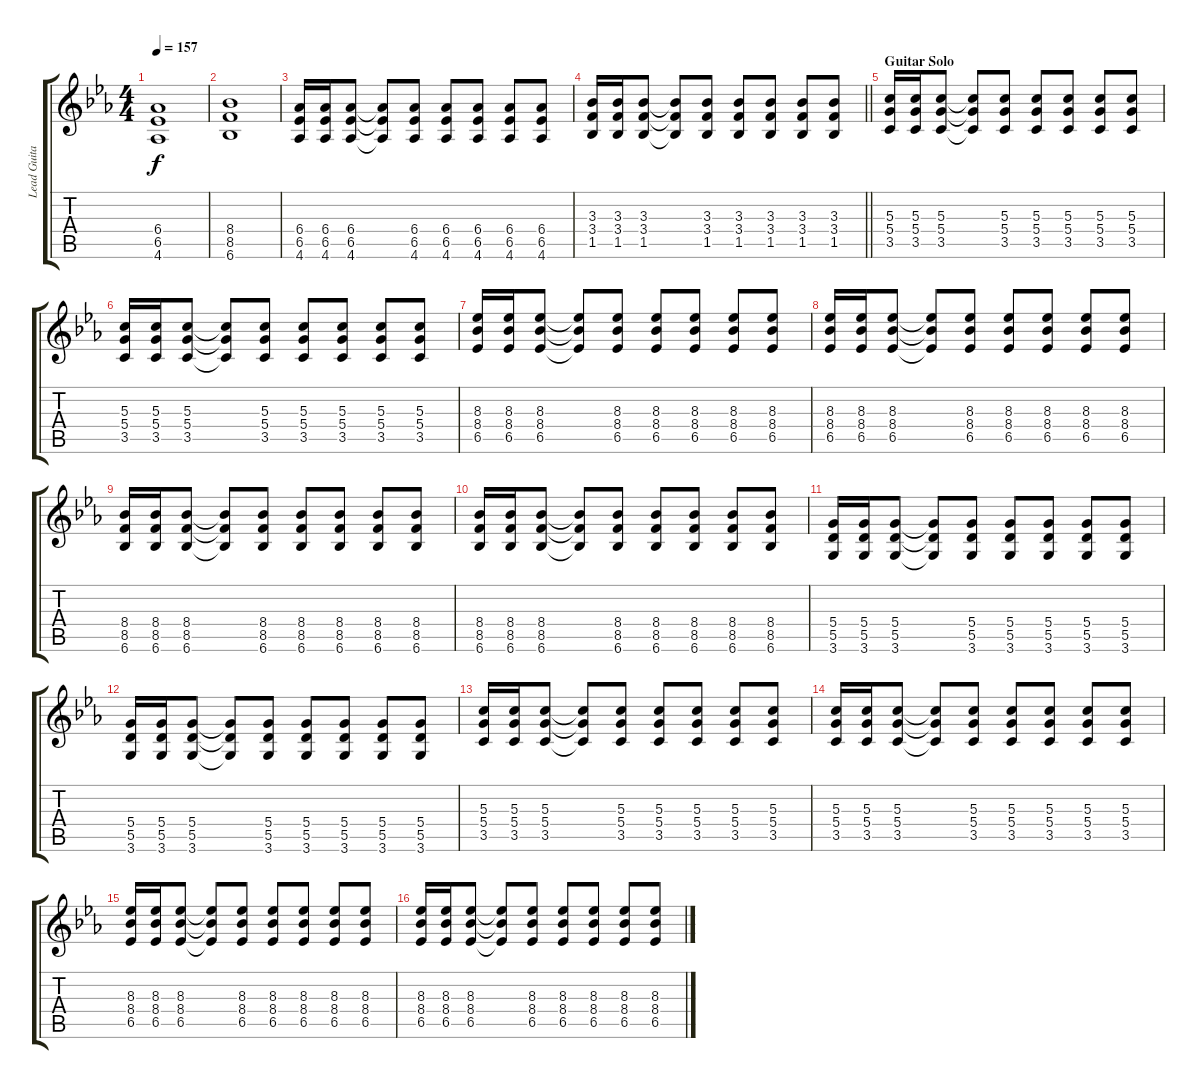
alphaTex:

\track ("Lead Guitar 1" "Lead Guita") {instrument distortionguitar}
\staff {score tabs}
\tuning (E4 B3 G3 D3 A2 E2) {hide}
\ts (4 4)
\tempo 157
\clef g2
\ks eb
(6.4 6.5 4.6).1{dy f} |
(8.4 8.5 6.6).1 |
(6.4 6.5 4.6).16 (6.4 6.5 4.6).16 (6.4 6.5 4.6).8 (6.4{t} 6.5{t} 4.6{t}).8 (6.4 6.5 4.6).8 (6.4 6.5 4.6).8 (6.4 6.5 4.6).8 (6.4 6.5 4.6).8 (6.4 6.5 4.6).8 |
\barLineRight lightlight
(3.3 3.4 1.5).16 (3.3 3.4 1.5).16 (3.3 3.4 1.5).8 (3.3{t} 3.4{t} 1.5{t}).8 (3.3 3.4 1.5).8 (3.3 3.4 1.5).8 (3.3 3.4 1.5).8 (3.3 3.4 1.5).8 (3.3 3.4 1.5).8 |
\section ("" "Guitar Solo")
(5.3 5.4 3.5).16 (5.3 5.4 3.5).16 (5.3 5.4 3.5).8 (5.3{t} 5.4{t} 3.5{t}).8 (5.3 5.4 3.5).8 (5.3 5.4 3.5).8 (5.3 5.4 3.5).8 (5.3 5.4 3.5).8 (5.3 5.4 3.5).8 |
(5.3 5.4 3.5).16 (5.3 5.4 3.5).16 (5.3 5.4 3.5).8 (5.3{t} 5.4{t} 3.5{t}).8 (5.3 5.4 3.5).8 (5.3 5.4 3.5).8 (5.3 5.4 3.5).8 (5.3 5.4 3.5).8 (5.3 5.4 3.5).8 |
(8.3 8.4 6.5).16 (8.3 8.4 6.5).16 (8.3 8.4 6.5).8 (8.3{t} 8.4{t} 6.5{t}).8 (8.3 8.4 6.5).8 (8.3 8.4 6.5).8 (8.3 8.4 6.5).8 (8.3 8.4 6.5).8 (8.3 8.4 6.5).8 |
(8.3 8.4 6.5).16 (8.3 8.4 6.5).16 (8.3 8.4 6.5).8 (8.3{t} 8.4{t} 6.5{t}).8 (8.3 8.4 6.5).8 (8.3 8.4 6.5).8 (8.3 8.4 6.5).8 (8.3 8.4 6.5).8 (8.3 8.4 6.5).8 |
(8.4 8.5 6.6).16 (8.4 8.5 6.6).16 (8.4 8.5 6.6).8 (8.4{t} 8.5{t} 6.6{t}).8 (8.4 8.5 6.6).8 (8.4 8.5 6.6).8 (8.4 8.5 6.6).8 (8.4 8.5 6.6).8 (8.4 8.5 6.6).8 |
(8.4 8.5 6.6).16 (8.4 8.5 6.6).16 (8.4 8.5 6.6).8 (8.4{t} 8.5{t} 6.6{t}).8 (8.4 8.5 6.6).8 (8.4 8.5 6.6).8 (8.4 8.5 6.6).8 (8.4 8.5 6.6).8 (8.4 8.5 6.6).8 |
(5.4 5.5 3.6).16 (5.4 5.5 3.6).16 (5.4 5.5 3.6).8 (5.4{t} 5.5{t} 3.6{t}).8 (5.4 5.5 3.6).8 (5.4 5.5 3.6).8 (5.4 5.5 3.6).8 (5.4 5.5 3.6).8 (5.4 5.5 3.6).8 |
(5.4 5.5 3.6).16 (5.4 5.5 3.6).16 (5.4 5.5 3.6).8 (5.4{t} 5.5{t} 3.6{t}).8 (5.4 5.5 3.6).8 (5.4 5.5 3.6).8 (5.4 5.5 3.6).8 (5.4 5.5 3.6).8 (5.4 5.5 3.6).8 |
(5.3 5.4 3.5).16 (5.3 5.4 3.5).16 (5.3 5.4 3.5).8 (5.3{t} 5.4{t} 3.5{t}).8 (5.3 5.4 3.5).8 (5.3 5.4 3.5).8 (5.3 5.4 3.5).8 (5.3 5.4 3.5).8 (5.3 5.4 3.5).8 |
(5.3 5.4 3.5).16 (5.3 5.4 3.5).16 (5.3 5.4 3.5).8 (5.3{t} 5.4{t} 3.5{t}).8 (5.3 5.4 3.5).8 (5.3 5.4 3.5).8 (5.3 5.4 3.5).8 (5.3 5.4 3.5).8 (5.3 5.4 3.5).8 |
(8.3 8.4 6.5).16 (8.3 8.4 6.5).16 (8.3 8.4 6.5).8 (8.3{t} 8.4{t} 6.5{t}).8 (8.3 8.4 6.5).8 (8.3 8.4 6.5).8 (8.3 8.4 6.5).8 (8.3 8.4 6.5).8 (8.3 8.4 6.5).8 |
(8.3 8.4 6.5).16 (8.3 8.4 6.5).16 (8.3 8.4 6.5).8 (8.3{t} 8.4{t} 6.5{t}).8 (8.3 8.4 6.5).8 (8.3 8.4 6.5).8 (8.3 8.4 6.5).8 (8.3 8.4 6.5).8 (8.3 8.4 6.5).8
